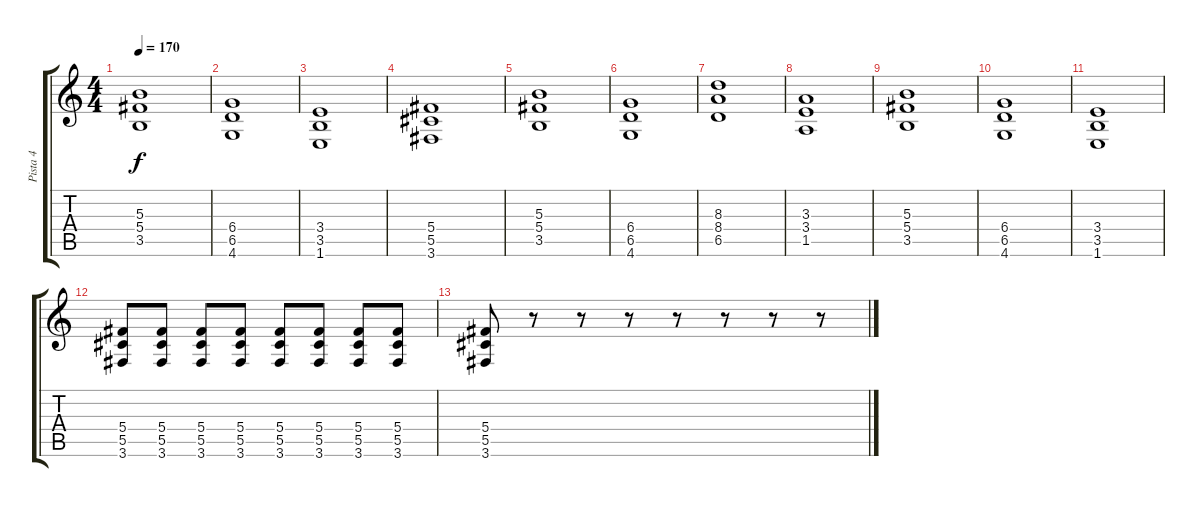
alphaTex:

\track ("Pista 4" "Pista 4") {instrument distortionguitar}
\staff {score tabs}
\tuning (Eb4 Bb3 Gb3 Db3 Ab2 Eb2) {hide}
\ts (4 4)
\tempo 170
\clef g2
\ks c
(5.3 5.4 3.5).1{dy f} |
(6.4 6.5 4.6).1 |
(3.4 3.5 1.6).1 |
(5.4 5.5 3.6).1 |
(5.3 5.4 3.5).1 |
(6.4 6.5 4.6).1 |
(8.3 8.4 6.5).1 |
(3.3 3.4 1.5).1 |
(5.3 5.4 3.5).1 |
(6.4 6.5 4.6).1 |
(3.4 3.5 1.6).1 |
(5.4 5.5 3.6).8 (5.4 5.5 3.6).8 (5.4 5.5 3.6).8 (5.4 5.5 3.6).8 (5.4 5.5 3.6).8 (5.4 5.5 3.6).8 (5.4 5.5 3.6).8 (5.4 5.5 3.6).8 |
(5.4 5.5 3.6).8 r.8 r.8 r.8 r.8 r.8 r.8 r.8
